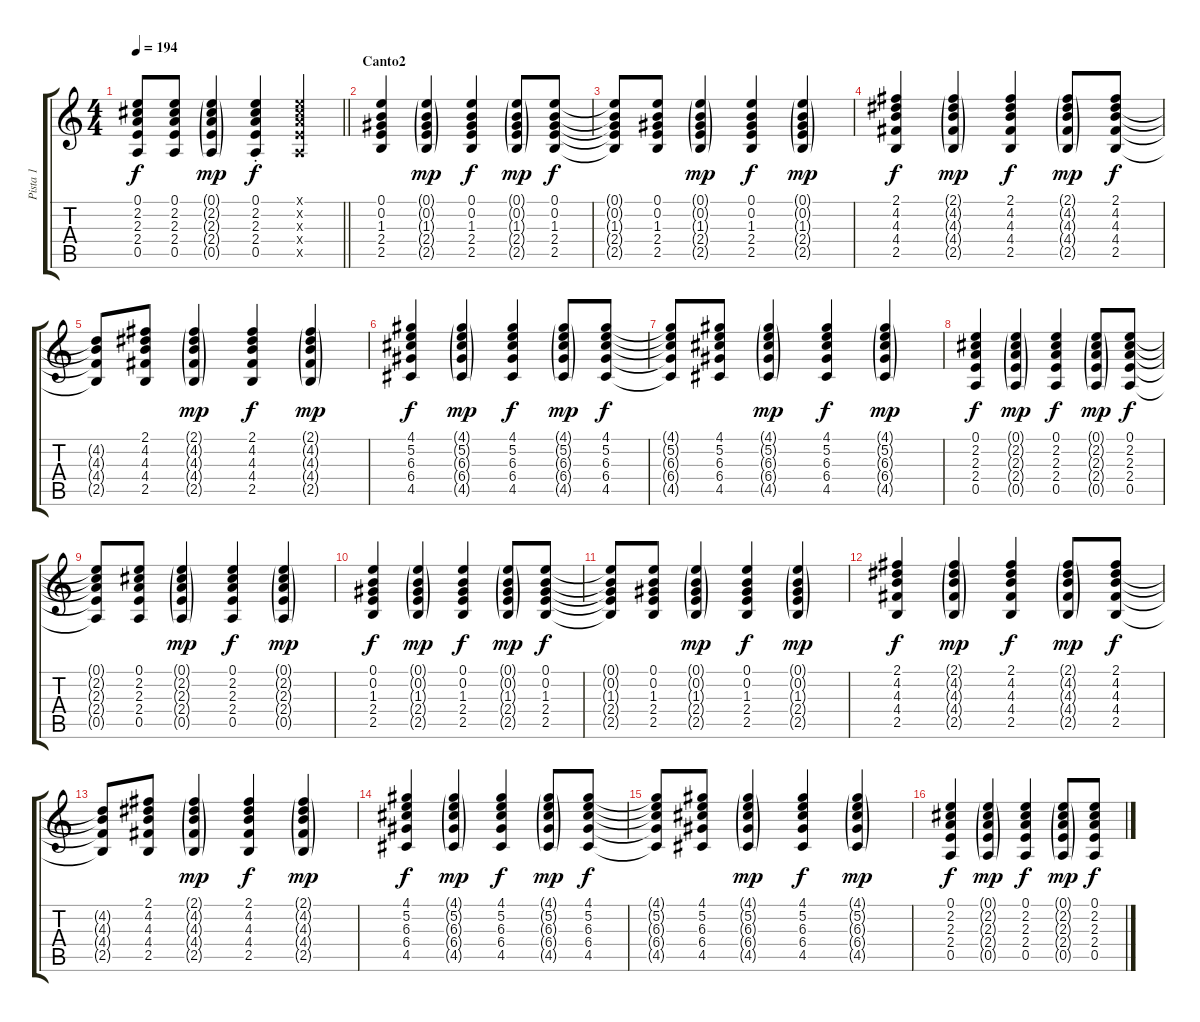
\track ("Pista 1" "Pista 1") {instrument acousticguitarsteel}
\staff {score tabs}
\tuning (E4 B3 G3 D3 A2 E2) {hide}
\ts (4 4)
\tempo 194
\clef g2
\barLineRight lightlight
\ks c
(0.1{t} 2.2{t} 2.3{t} 2.4{t} 0.5{t}).8{dy f} (0.1 2.2 2.3 2.4 0.5).8 (0.1{g} 2.2{g} 2.3{g} 2.4{g} 0.5{g}).4{dy mp} (0.1{st} 2.2{st} 2.3{st} 2.4{st} 0.5{st}).4{dy f} (0.1{x} 2.2{x} 2.3{x} 2.4{x} 0.5{x}).4 |
\section ("" "Canto2")
(0.1 0.2 1.3 2.4 2.5).4 (0.1{g} 0.2{g} 1.3{g} 2.4{g} 2.5{g}).4{dy mp} (0.1 0.2 1.3 2.4 2.5).4{dy f} (0.1{g} 0.2{g} 1.3{g} 2.4{g} 2.5{g}).8{dy mp} (0.1 0.2 1.3 2.4 2.5).8{dy f} |
(0.1{t} 0.2{t} 1.3{t} 2.4{t} 2.5{t}).8 (0.1 0.2 1.3 2.4 2.5).8 (0.1{g} 0.2{g} 1.3{g} 2.4{g} 2.5{g}).4{dy mp} (0.1 0.2 1.3 2.4 2.5).4{dy f} (0.1{g} 0.2{g} 1.3{g} 2.4{g} 2.5{g}).4{dy mp} |
(2.1 4.2 4.3 4.4 2.5).4{dy f} (2.1{g} 4.2{g} 4.3{g} 4.4{g} 2.5{g}).4{dy mp} (2.1 4.2 4.3 4.4 2.5).4{dy f} (2.1{g} 4.2{g} 4.3{g} 4.4{g} 2.5{g}).8{dy mp} (2.1 4.2 4.3 4.4 2.5).8{dy f} |
(4.2{t} 4.3{t} 4.4{t} 2.5{t}).8 (2.1 4.2 4.3 4.4 2.5).8 (2.1{g} 4.2{g} 4.3{g} 4.4{g} 2.5{g}).4{dy mp} (2.1 4.2 4.3 4.4 2.5).4{dy f} (2.1{g} 4.2{g} 4.3{g} 4.4{g} 2.5{g}).4{dy mp} |
(4.1 5.2 6.3 6.4 4.5).4{dy f} (4.1{g} 5.2{g} 6.3{g} 6.4{g} 4.5{g}).4{dy mp} (4.1 5.2 6.3 6.4 4.5).4{dy f} (4.1{g} 5.2{g} 6.3{g} 6.4{g} 4.5{g}).8{dy mp} (4.1 5.2 6.3 6.4 4.5).8{dy f} |
(4.1{t} 5.2{t} 6.3{t} 6.4{t} 4.5{t}).8 (4.1 5.2 6.3 6.4 4.5).8 (4.1{g} 5.2{g} 6.3{g} 6.4{g} 4.5{g}).4{dy mp} (4.1 5.2 6.3 6.4 4.5).4{dy f} (4.1{g} 5.2{g} 6.3{g} 6.4{g} 4.5{g}).4{dy mp} |
(0.1 2.2 2.3 2.4 0.5).4{dy f} (0.1{g} 2.2{g} 2.3{g} 2.4{g} 0.5{g}).4{dy mp} (0.1 2.2 2.3 2.4 0.5).4{dy f} (0.1{g} 2.2{g} 2.3{g} 2.4{g} 0.5{g}).8{dy mp} (0.1 2.2 2.3 2.4 0.5).8{dy f} |
(0.1{t} 2.2{t} 2.3{t} 2.4{t} 0.5{t}).8 (0.1 2.2 2.3 2.4 0.5).8 (0.1{g} 2.2{g} 2.3{g} 2.4{g} 0.5{g}).4{dy mp} (0.1 2.2 2.3 2.4 0.5).4{dy f} (0.1{g} 2.2{g} 2.3{g} 2.4{g} 0.5{g}).4{dy mp} |
(0.1 0.2 1.3 2.4 2.5).4{dy f} (0.1{g} 0.2{g} 1.3{g} 2.4{g} 2.5{g}).4{dy mp} (0.1 0.2 1.3 2.4 2.5).4{dy f} (0.1{g} 0.2{g} 1.3{g} 2.4{g} 2.5{g}).8{dy mp} (0.1 0.2 1.3 2.4 2.5).8{dy f} |
(0.1{t} 0.2{t} 1.3{t} 2.4{t} 2.5{t}).8 (0.1 0.2 1.3 2.4 2.5).8 (0.1{g} 0.2{g} 1.3{g} 2.4{g} 2.5{g}).4{dy mp} (0.1 0.2 1.3 2.4 2.5).4{dy f} (0.1{g} 0.2{g} 1.3{g} 2.4{g} 2.5{g}).4{dy mp} |
(2.1 4.2 4.3 4.4 2.5).4{dy f} (2.1{g} 4.2{g} 4.3{g} 4.4{g} 2.5{g}).4{dy mp} (2.1 4.2 4.3 4.4 2.5).4{dy f} (2.1{g} 4.2{g} 4.3{g} 4.4{g} 2.5{g}).8{dy mp} (2.1 4.2 4.3 4.4 2.5).8{dy f} |
(4.2{t} 4.3{t} 4.4{t} 2.5{t}).8 (2.1 4.2 4.3 4.4 2.5).8 (2.1{g} 4.2{g} 4.3{g} 4.4{g} 2.5{g}).4{dy mp} (2.1 4.2 4.3 4.4 2.5).4{dy f} (2.1{g} 4.2{g} 4.3{g} 4.4{g} 2.5{g}).4{dy mp} |
(4.1 5.2 6.3 6.4 4.5).4{dy f} (4.1{g} 5.2{g} 6.3{g} 6.4{g} 4.5{g}).4{dy mp} (4.1 5.2 6.3 6.4 4.5).4{dy f} (4.1{g} 5.2{g} 6.3{g} 6.4{g} 4.5{g}).8{dy mp} (4.1 5.2 6.3 6.4 4.5).8{dy f} |
(4.1{t} 5.2{t} 6.3{t} 6.4{t} 4.5{t}).8 (4.1 5.2 6.3 6.4 4.5).8 (4.1{g} 5.2{g} 6.3{g} 6.4{g} 4.5{g}).4{dy mp} (4.1 5.2 6.3 6.4 4.5).4{dy f} (4.1{g} 5.2{g} 6.3{g} 6.4{g} 4.5{g}).4{dy mp} |
(0.1 2.2 2.3 2.4 0.5).4{dy f} (0.1{g} 2.2{g} 2.3{g} 2.4{g} 0.5{g}).4{dy mp} (0.1 2.2 2.3 2.4 0.5).4{dy f} (0.1{g} 2.2{g} 2.3{g} 2.4{g} 0.5{g}).8{dy mp} (0.1 2.2 2.3 2.4 0.5).8{dy f}
